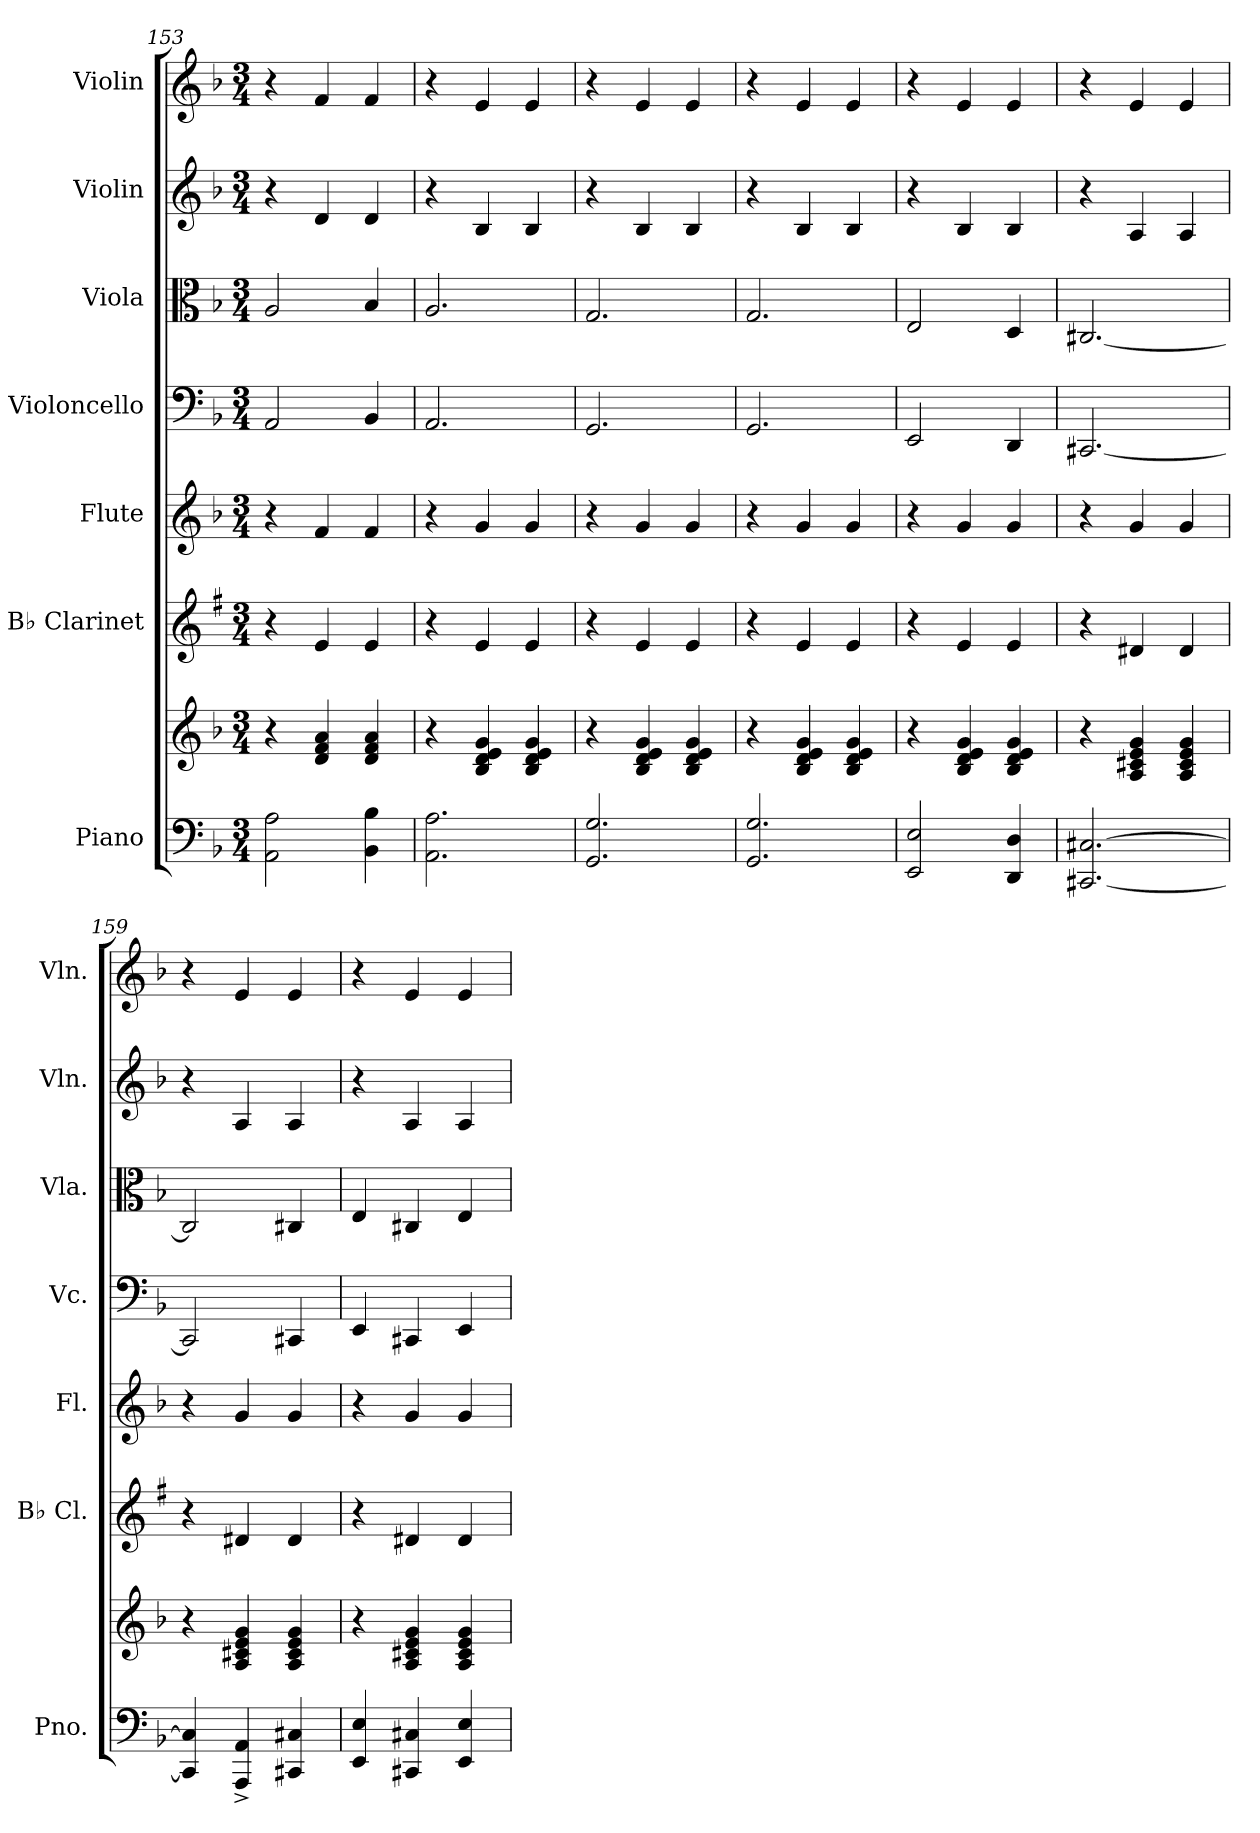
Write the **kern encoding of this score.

**kern	**kern	**kern	**kern	**kern	**kern	**kern	**kern
*part7	*part7	*part6	*part5	*part4	*part3	*part2	*part1
*staff8	*staff7	*staff6	*staff5	*staff4	*staff3	*staff2	*staff1
*I"Piano	*	*I"B♭ Clarinet	*I"Flute	*I"Violoncello	*I"Viola	*I"Violin	*I"Violin
*I'Pno.	*	*I'B♭ Cl.	*I'Fl.	*I'Vc.	*I'Vla.	*I'Vln.	*I'Vln.
*clefF4	*clefG2	*clefG2	*clefG2	*clefF4	*clefC3	*clefG2	*clefG2
*	*	*ITrd1c2	*	*	*	*	*
*k[b-]	*k[b-]	*k[b-]	*k[b-]	*k[b-]	*k[b-]	*k[b-]	*k[b-]
*M3/4	*M3/4	*M3/4	*M3/4	*M3/4	*M3/4	*M3/4	*M3/4
=153	=153	=153	=153	=153	=153	=153	=153
2AA\ 2A\	4r	4r	4r	2AA/	2A/	4r	4r
.	4d/ 4f/ 4a/	4d/	4f/	.	.	4d/	4f/
4BB-\ 4B-\	4d/ 4f/ 4a/	4d/	4f/	4BB-/	4B-/	4d/	4f/
=154	=154	=154	=154	=154	=154	=154	=154
2.AA\ 2.A\	4r	4r	4r	2.AA/	2.A/	4r	4r
.	4B-/ 4d/ 4e/ 4g/	4d/	4g/	.	.	4B-/	4e/
.	4B-/ 4d/ 4e/ 4g/	4d/	4g/	.	.	4B-/	4e/
=155	=155	=155	=155	=155	=155	=155	=155
2.GG/ 2.G/	4r	4r	4r	2.GG/	2.G/	4r	4r
.	4B-/ 4d/ 4e/ 4g/	4d/	4g/	.	.	4B-/	4e/
.	4B-/ 4d/ 4e/ 4g/	4d/	4g/	.	.	4B-/	4e/
=156	=156	=156	=156	=156	=156	=156	=156
2.GG/ 2.G/	4r	4r	4r	2.GG/	2.G/	4r	4r
.	4B-/ 4d/ 4e/ 4g/	4d/	4g/	.	.	4B-/	4e/
.	4B-/ 4d/ 4e/ 4g/	4d/	4g/	.	.	4B-/	4e/
=157	=157	=157	=157	=157	=157	=157	=157
2EE/ 2E/	4r	4r	4r	2EE/	2E/	4r	4r
.	4B-/ 4d/ 4e/ 4g/	4d/	4g/	.	.	4B-/	4e/
4DD/ 4D/	4B-/ 4d/ 4e/ 4g/	4d/	4g/	4DD/	4D/	4B-/	4e/
=158	=158	=158	=158	=158	=158	=158	=158
[2.CC#X/ [2.C#X/	4r	4r	4r	[2.CC#X/	[2.C#X/	4r	4r
.	4A/ 4c#X/ 4e/ 4g/	4c#X/	4g/	.	.	4A/	4e/
.	4A/ 4c#/ 4e/ 4g/	4c#/	4g/	.	.	4A/	4e/
!!LO:PB:g=z
=159	=159	=159	=159	=159	=159	=159	=159
4CC#/] 4C#/]	4r	4r	4r	2CC#/]	2C#/]	4r	4r
4AAA/^ 4AA/^	4A/ 4c#X/ 4e/ 4g/	4c#X/	4g/	.	.	4A/	4e/
4CC#X/ 4C#X/	4A/ 4c#/ 4e/ 4g/	4c#/	4g/	4CC#X/	4C#X/	4A/	4e/
=160	=160	=160	=160	=160	=160	=160	=160
4EE/ 4E/	4r	4r	4r	4EE/	4E/	4r	4r
4CC#X/ 4C#X/	4A/ 4c#X/ 4e/ 4g/	4c#X/	4g/	4CC#X/	4C#X/	4A/	4e/
4EE/ 4E/	4A/ 4c#/ 4e/ 4g/	4c#/	4g/	4EE/	4E/	4A/	4e/
=	=	=	=	=	=	=	=
*-	*-	*-	*-	*-	*-	*-	*-
